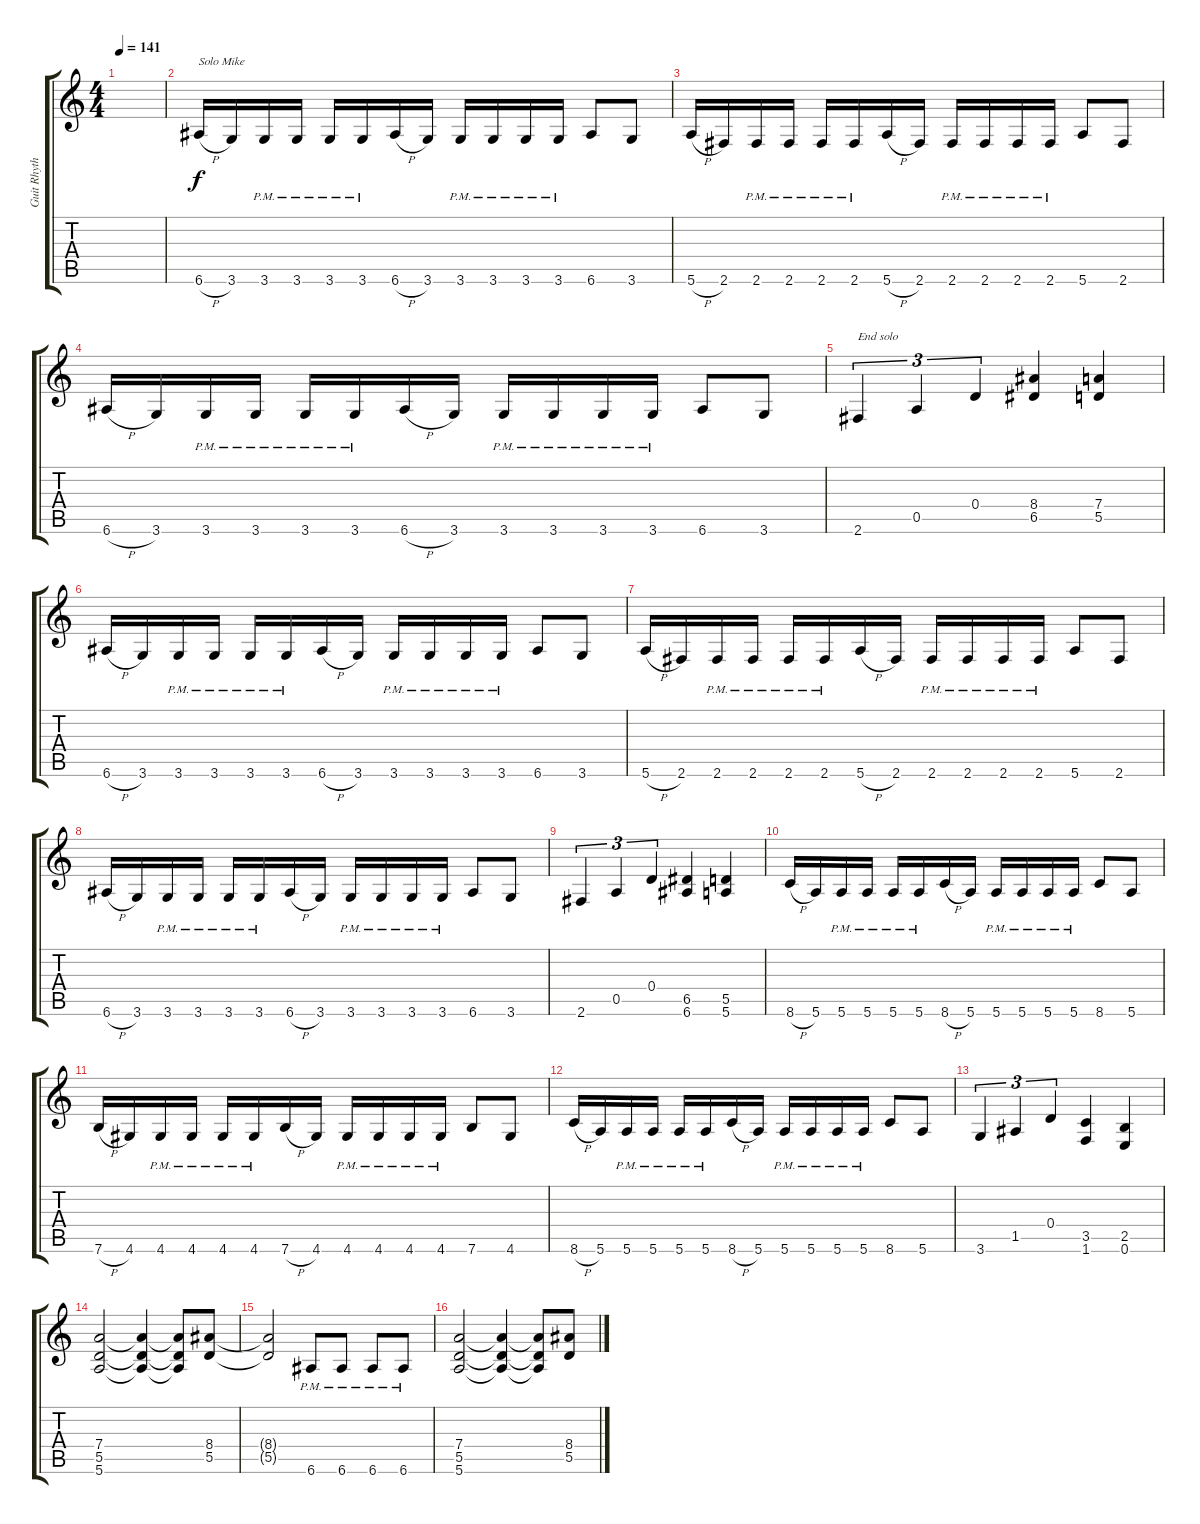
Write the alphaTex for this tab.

\track ("Guit Rhythm 2" "Guit Rhyth") {instrument distortionguitar}
\staff {score tabs}
\tuning (E4 B3 G3 D3 A2 E2) {hide}
\ts (4 4)
\tempo 141
\clef g2
\ks c
|
6.6{h}.16{txt "Solo Mike"} 3.6.16 3.6{pm}.16 3.6{pm}.16 3.6{pm}.16 3.6{pm}.16 6.6{h}.16 3.6.16 3.6{pm}.16 3.6{pm}.16 3.6{pm}.16 3.6{pm}.16 6.6.8 3.6.8 |
5.6{h}.16 2.6.16 2.6{pm}.16 2.6{pm}.16 2.6{pm}.16 2.6{pm}.16 5.6{h}.16 2.6.16 2.6{pm}.16 2.6{pm}.16 2.6{pm}.16 2.6{pm}.16 5.6.8 2.6.8 |
6.6{h}.16 3.6.16 3.6{pm}.16 3.6{pm}.16 3.6{pm}.16 3.6{pm}.16 6.6{h}.16 3.6.16 3.6{pm}.16 3.6{pm}.16 3.6{pm}.16 3.6{pm}.16 6.6.8 3.6.8 |
2.6.4{tu (3 2) txt "End solo"} 0.5.4{tu (3 2)} 0.4.4{tu (3 2)} (8.4 6.5).4 (7.4 5.5).4 |
6.6{h}.16 3.6.16 3.6{pm}.16 3.6{pm}.16 3.6{pm}.16 3.6{pm}.16 6.6{h}.16 3.6.16 3.6{pm}.16 3.6{pm}.16 3.6{pm}.16 3.6{pm}.16 6.6.8 3.6.8 |
5.6{h}.16 2.6.16 2.6{pm}.16 2.6{pm}.16 2.6{pm}.16 2.6{pm}.16 5.6{h}.16 2.6.16 2.6{pm}.16 2.6{pm}.16 2.6{pm}.16 2.6{pm}.16 5.6.8 2.6.8 |
6.6{h}.16 3.6.16 3.6{pm}.16 3.6{pm}.16 3.6{pm}.16 3.6{pm}.16 6.6{h}.16 3.6.16 3.6{pm}.16 3.6{pm}.16 3.6{pm}.16 3.6{pm}.16 6.6.8 3.6.8 |
2.6.4{tu (3 2)} 0.5.4{tu (3 2)} 0.4.4{tu (3 2)} (6.5 6.6).4 (5.5 5.6).4 |
8.6{h}.16 5.6.16 5.6{pm}.16 5.6{pm}.16 5.6{pm}.16 5.6{pm}.16 8.6{h}.16 5.6.16 5.6{pm}.16 5.6{pm}.16 5.6{pm}.16 5.6{pm}.16 8.6.8 5.6.8 |
7.6{h}.16 4.6.16 4.6{pm}.16 4.6{pm}.16 4.6{pm}.16 4.6{pm}.16 7.6{h}.16 4.6.16 4.6{pm}.16 4.6{pm}.16 4.6{pm}.16 4.6{pm}.16 7.6.8 4.6.8 |
8.6{h}.16 5.6.16 5.6{pm}.16 5.6{pm}.16 5.6{pm}.16 5.6{pm}.16 8.6{h}.16 5.6.16 5.6{pm}.16 5.6{pm}.16 5.6{pm}.16 5.6{pm}.16 8.6.8 5.6.8 |
3.6.4{tu (3 2)} 1.5.4{tu (3 2)} 0.4.4{tu (3 2)} (3.5 1.6).4 (2.5 0.6).4 |
(7.4 5.5 5.6).2 (7.4{t} 5.5{t} 5.6{t}).4 (7.4{t} 5.5{t} 5.6{t}).8 (8.4 5.5).8 |
(8.4{t} 5.5{t}).2 6.6{pm}.8 6.6{pm}.8 6.6{pm}.8 6.6{pm}.8 |
(7.4 5.5 5.6).2 (7.4{t} 5.5{t} 5.6{t}).4 (7.4{t} 5.5{t} 5.6{t}).8 (8.4 5.5).8
